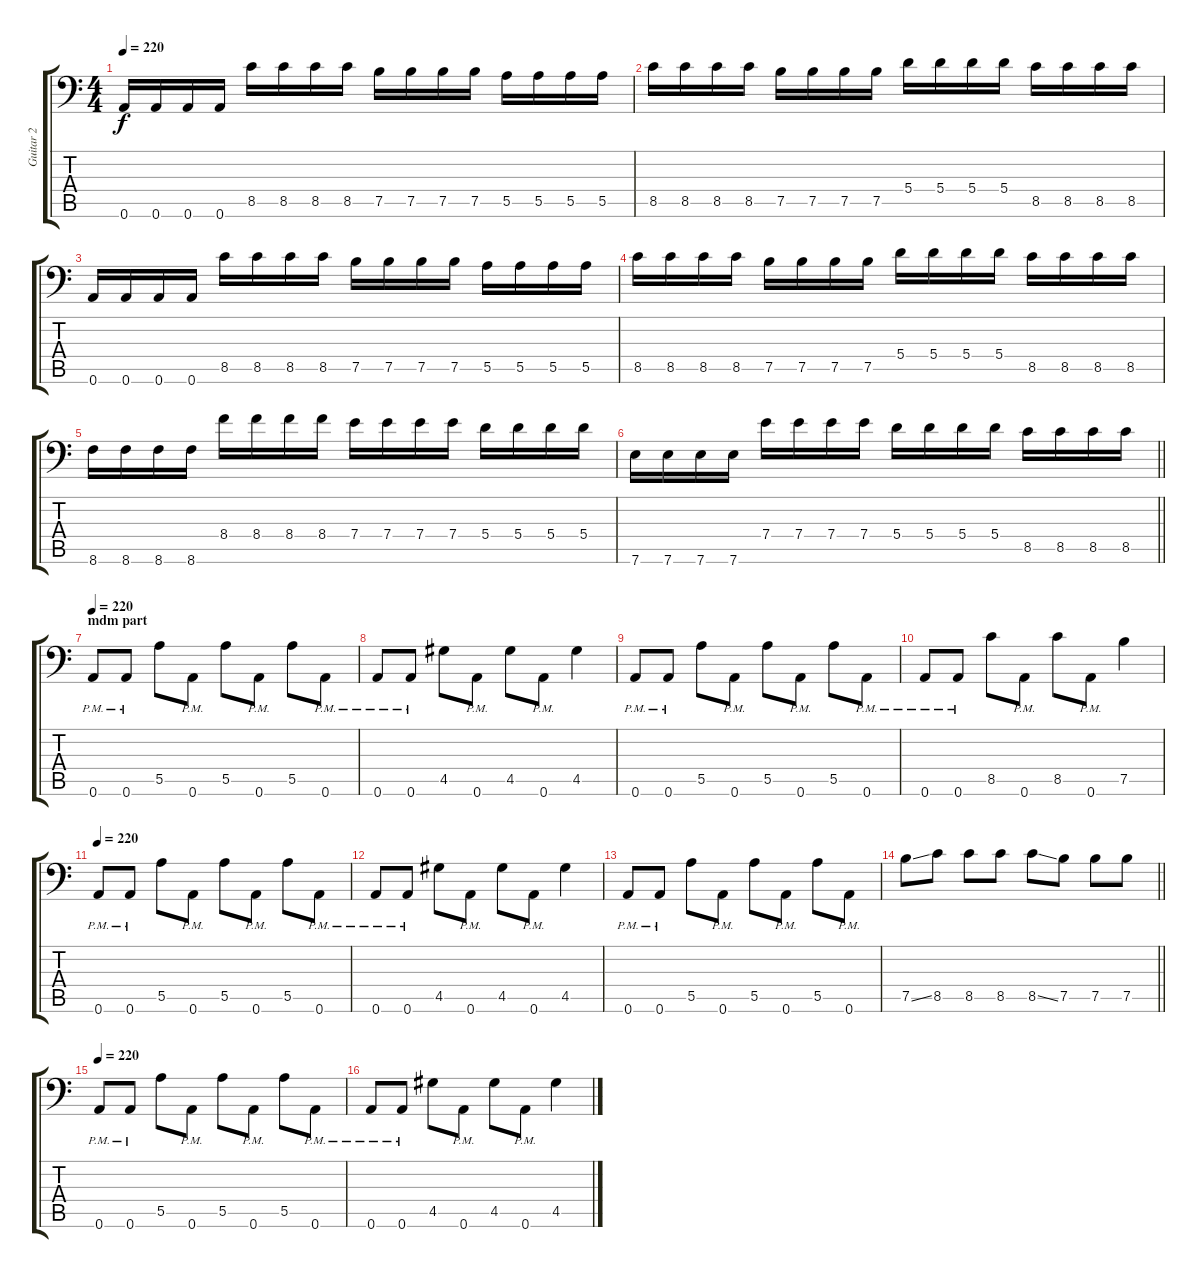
\track ("Guitar 2" "Guitar 2") {instrument distortionguitar}
\staff {score tabs}
\tuning (B3 Gb3 D3 A2 E2 A1) {hide}
\ts (4 4)
\tempo 220
\clef f4
\ks c
0.6.16{dy f} 0.6.16 0.6.16 0.6.16 8.5.16 8.5.16 8.5.16 8.5.16 7.5.16 7.5.16 7.5.16 7.5.16 5.5.16 5.5.16 5.5.16 5.5.16 |
8.5.16 8.5.16 8.5.16 8.5.16 7.5.16 7.5.16 7.5.16 7.5.16 5.4.16 5.4.16 5.4.16 5.4.16 8.5.16 8.5.16 8.5.16 8.5.16 |
0.6.16 0.6.16 0.6.16 0.6.16 8.5.16 8.5.16 8.5.16 8.5.16 7.5.16 7.5.16 7.5.16 7.5.16 5.5.16 5.5.16 5.5.16 5.5.16 |
8.5.16 8.5.16 8.5.16 8.5.16 7.5.16 7.5.16 7.5.16 7.5.16 5.4.16 5.4.16 5.4.16 5.4.16 8.5.16 8.5.16 8.5.16 8.5.16 |
8.6.16 8.6.16 8.6.16 8.6.16 8.4.16 8.4.16 8.4.16 8.4.16 7.4.16 7.4.16 7.4.16 7.4.16 5.4.16 5.4.16 5.4.16 5.4.16 |
\barLineRight lightlight
7.6.16 7.6.16 7.6.16 7.6.16 7.4.16 7.4.16 7.4.16 7.4.16 5.4.16 5.4.16 5.4.16 5.4.16 8.5.16 8.5.16 8.5.16 8.5.16 |
\section ("" "mdm part")
\tempo 220
0.6{pm}.8 0.6{pm}.8 5.5.8 0.6{pm}.8 5.5.8 0.6{pm}.8 5.5.8 0.6{pm}.8 |
0.6{pm}.8 0.6{pm}.8 4.5.8 0.6{pm}.8 4.5.8 0.6{pm}.8 4.5.4 |
0.6{pm}.8 0.6{pm}.8 5.5.8 0.6{pm}.8 5.5.8 0.6{pm}.8 5.5.8 0.6{pm}.8 |
0.6{pm}.8 0.6{pm}.8 8.5.8 0.6{pm}.8 8.5.8 0.6{pm}.8 7.5.4 |
\tempo 220
0.6{pm}.8 0.6{pm}.8 5.5.8 0.6{pm}.8 5.5.8 0.6{pm}.8 5.5.8 0.6{pm}.8 |
0.6{pm}.8 0.6{pm}.8 4.5.8 0.6{pm}.8 4.5.8 0.6{pm}.8 4.5.4 |
0.6{pm}.8 0.6{pm}.8 5.5.8 0.6{pm}.8 5.5.8 0.6{pm}.8 5.5.8 0.6{pm}.8 |
\barLineRight lightlight
7.5{ss}.8 8.5.8 8.5.8 8.5.8 8.5{ss}.8 7.5.8 7.5.8 7.5.8 |
\tempo 220
0.6{pm}.8 0.6{pm}.8 5.5.8 0.6{pm}.8 5.5.8 0.6{pm}.8 5.5.8 0.6{pm}.8 |
0.6{pm}.8 0.6{pm}.8 4.5.8 0.6{pm}.8 4.5.8 0.6{pm}.8 4.5.4
